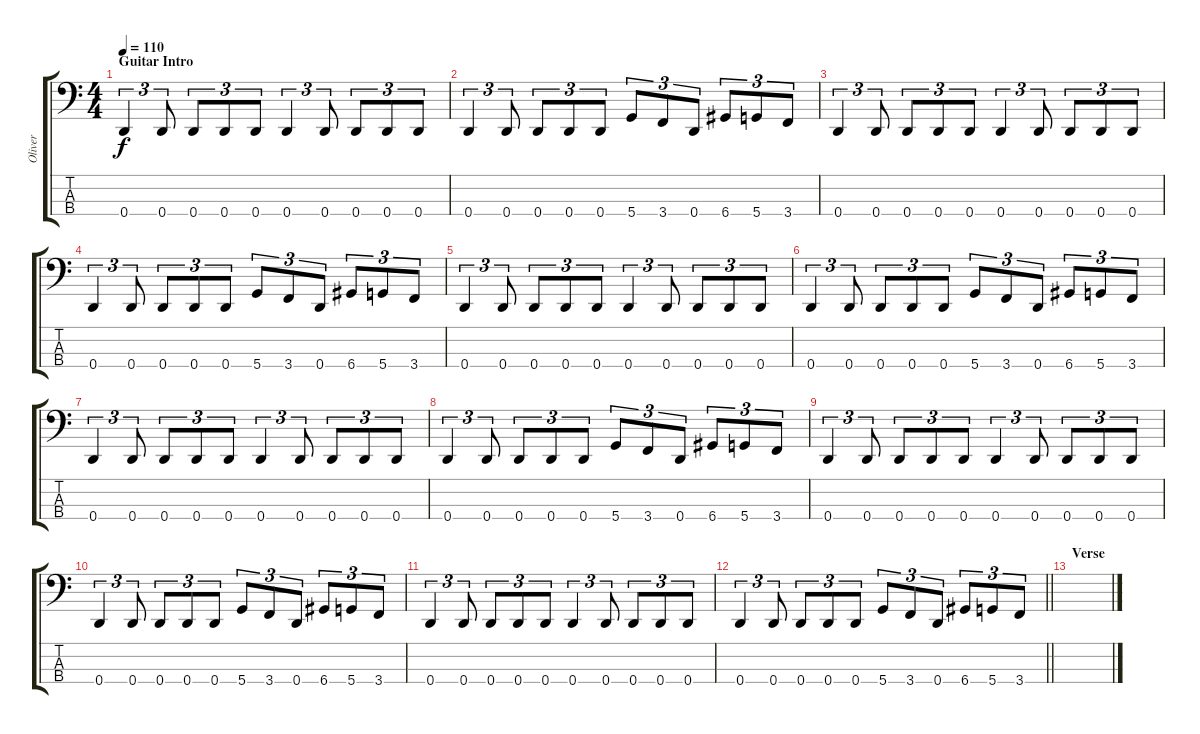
\track ("Oliver" "Oliver") {instrument electricbassfinger}
\staff {score tabs}
\tuning (G2 D2 A1 D1) {hide}
\ts (4 4)
\section ("" "Guitar Intro")
\tempo 110
\clef f4
\ks c
0.4.4{tu (3 2) dy f} 0.4.8{tu (3 2)} 0.4.8{tu (3 2)} 0.4.8{tu (3 2)} 0.4.8{tu (3 2)} 0.4.4{tu (3 2)} 0.4.8{tu (3 2)} 0.4.8{tu (3 2)} 0.4.8{tu (3 2)} 0.4.8{tu (3 2)} |
0.4.4{tu (3 2)} 0.4.8{tu (3 2)} 0.4.8{tu (3 2)} 0.4.8{tu (3 2)} 0.4.8{tu (3 2)} 5.4.8{tu (3 2)} 3.4.8{tu (3 2)} 0.4.8{tu (3 2)} 6.4.8{tu (3 2)} 5.4.8{tu (3 2)} 3.4.8{tu (3 2)} |
0.4.4{tu (3 2)} 0.4.8{tu (3 2)} 0.4.8{tu (3 2)} 0.4.8{tu (3 2)} 0.4.8{tu (3 2)} 0.4.4{tu (3 2)} 0.4.8{tu (3 2)} 0.4.8{tu (3 2)} 0.4.8{tu (3 2)} 0.4.8{tu (3 2)} |
0.4.4{tu (3 2)} 0.4.8{tu (3 2)} 0.4.8{tu (3 2)} 0.4.8{tu (3 2)} 0.4.8{tu (3 2)} 5.4.8{tu (3 2)} 3.4.8{tu (3 2)} 0.4.8{tu (3 2)} 6.4.8{tu (3 2)} 5.4.8{tu (3 2)} 3.4.8{tu (3 2)} |
0.4.4{tu (3 2)} 0.4.8{tu (3 2)} 0.4.8{tu (3 2)} 0.4.8{tu (3 2)} 0.4.8{tu (3 2)} 0.4.4{tu (3 2)} 0.4.8{tu (3 2)} 0.4.8{tu (3 2)} 0.4.8{tu (3 2)} 0.4.8{tu (3 2)} |
0.4.4{tu (3 2)} 0.4.8{tu (3 2)} 0.4.8{tu (3 2)} 0.4.8{tu (3 2)} 0.4.8{tu (3 2)} 5.4.8{tu (3 2)} 3.4.8{tu (3 2)} 0.4.8{tu (3 2)} 6.4.8{tu (3 2)} 5.4.8{tu (3 2)} 3.4.8{tu (3 2)} |
0.4.4{tu (3 2)} 0.4.8{tu (3 2)} 0.4.8{tu (3 2)} 0.4.8{tu (3 2)} 0.4.8{tu (3 2)} 0.4.4{tu (3 2)} 0.4.8{tu (3 2)} 0.4.8{tu (3 2)} 0.4.8{tu (3 2)} 0.4.8{tu (3 2)} |
0.4.4{tu (3 2)} 0.4.8{tu (3 2)} 0.4.8{tu (3 2)} 0.4.8{tu (3 2)} 0.4.8{tu (3 2)} 5.4.8{tu (3 2)} 3.4.8{tu (3 2)} 0.4.8{tu (3 2)} 6.4.8{tu (3 2)} 5.4.8{tu (3 2)} 3.4.8{tu (3 2)} |
0.4.4{tu (3 2)} 0.4.8{tu (3 2)} 0.4.8{tu (3 2)} 0.4.8{tu (3 2)} 0.4.8{tu (3 2)} 0.4.4{tu (3 2)} 0.4.8{tu (3 2)} 0.4.8{tu (3 2)} 0.4.8{tu (3 2)} 0.4.8{tu (3 2)} |
0.4.4{tu (3 2)} 0.4.8{tu (3 2)} 0.4.8{tu (3 2)} 0.4.8{tu (3 2)} 0.4.8{tu (3 2)} 5.4.8{tu (3 2)} 3.4.8{tu (3 2)} 0.4.8{tu (3 2)} 6.4.8{tu (3 2)} 5.4.8{tu (3 2)} 3.4.8{tu (3 2)} |
0.4.4{tu (3 2)} 0.4.8{tu (3 2)} 0.4.8{tu (3 2)} 0.4.8{tu (3 2)} 0.4.8{tu (3 2)} 0.4.4{tu (3 2)} 0.4.8{tu (3 2)} 0.4.8{tu (3 2)} 0.4.8{tu (3 2)} 0.4.8{tu (3 2)} |
\barLineRight lightlight
0.4.4{tu (3 2)} 0.4.8{tu (3 2)} 0.4.8{tu (3 2)} 0.4.8{tu (3 2)} 0.4.8{tu (3 2)} 5.4.8{tu (3 2)} 3.4.8{tu (3 2)} 0.4.8{tu (3 2)} 6.4.8{tu (3 2)} 5.4.8{tu (3 2)} 3.4.8{tu (3 2)} |
\section ("" "Verse")
